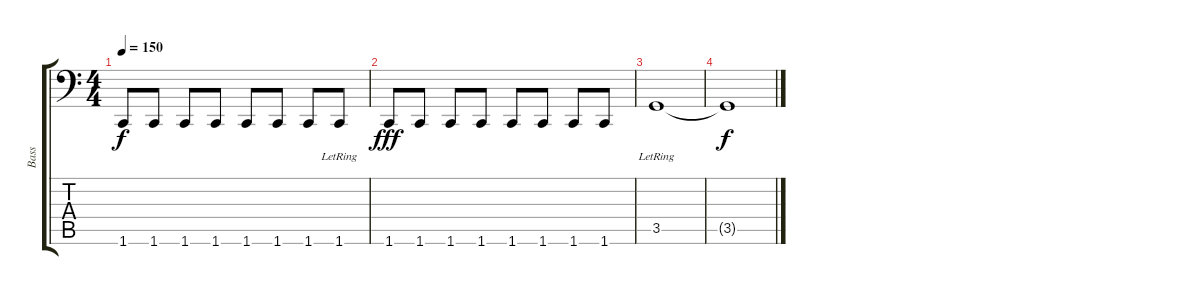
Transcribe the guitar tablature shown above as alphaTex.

\track ("Bass" "Bass") {instrument electricbasspick}
\staff {score tabs}
\tuning (C3 G2 D2 A1 E1 B0) {hide}
\ts (4 4)
\tempo 150
\clef f4
\ks c
1.6.8{dy f} 1.6.8 1.6.8 1.6.8 1.6.8 1.6.8 1.6.8 1.6{lr}.8 |
1.6.8{dy fff} 1.6.8 1.6.8 1.6.8 1.6.8 1.6.8 1.6.8 1.6.8 |
3.5{lr}.1 |
3.5{t}.1{dy f}
